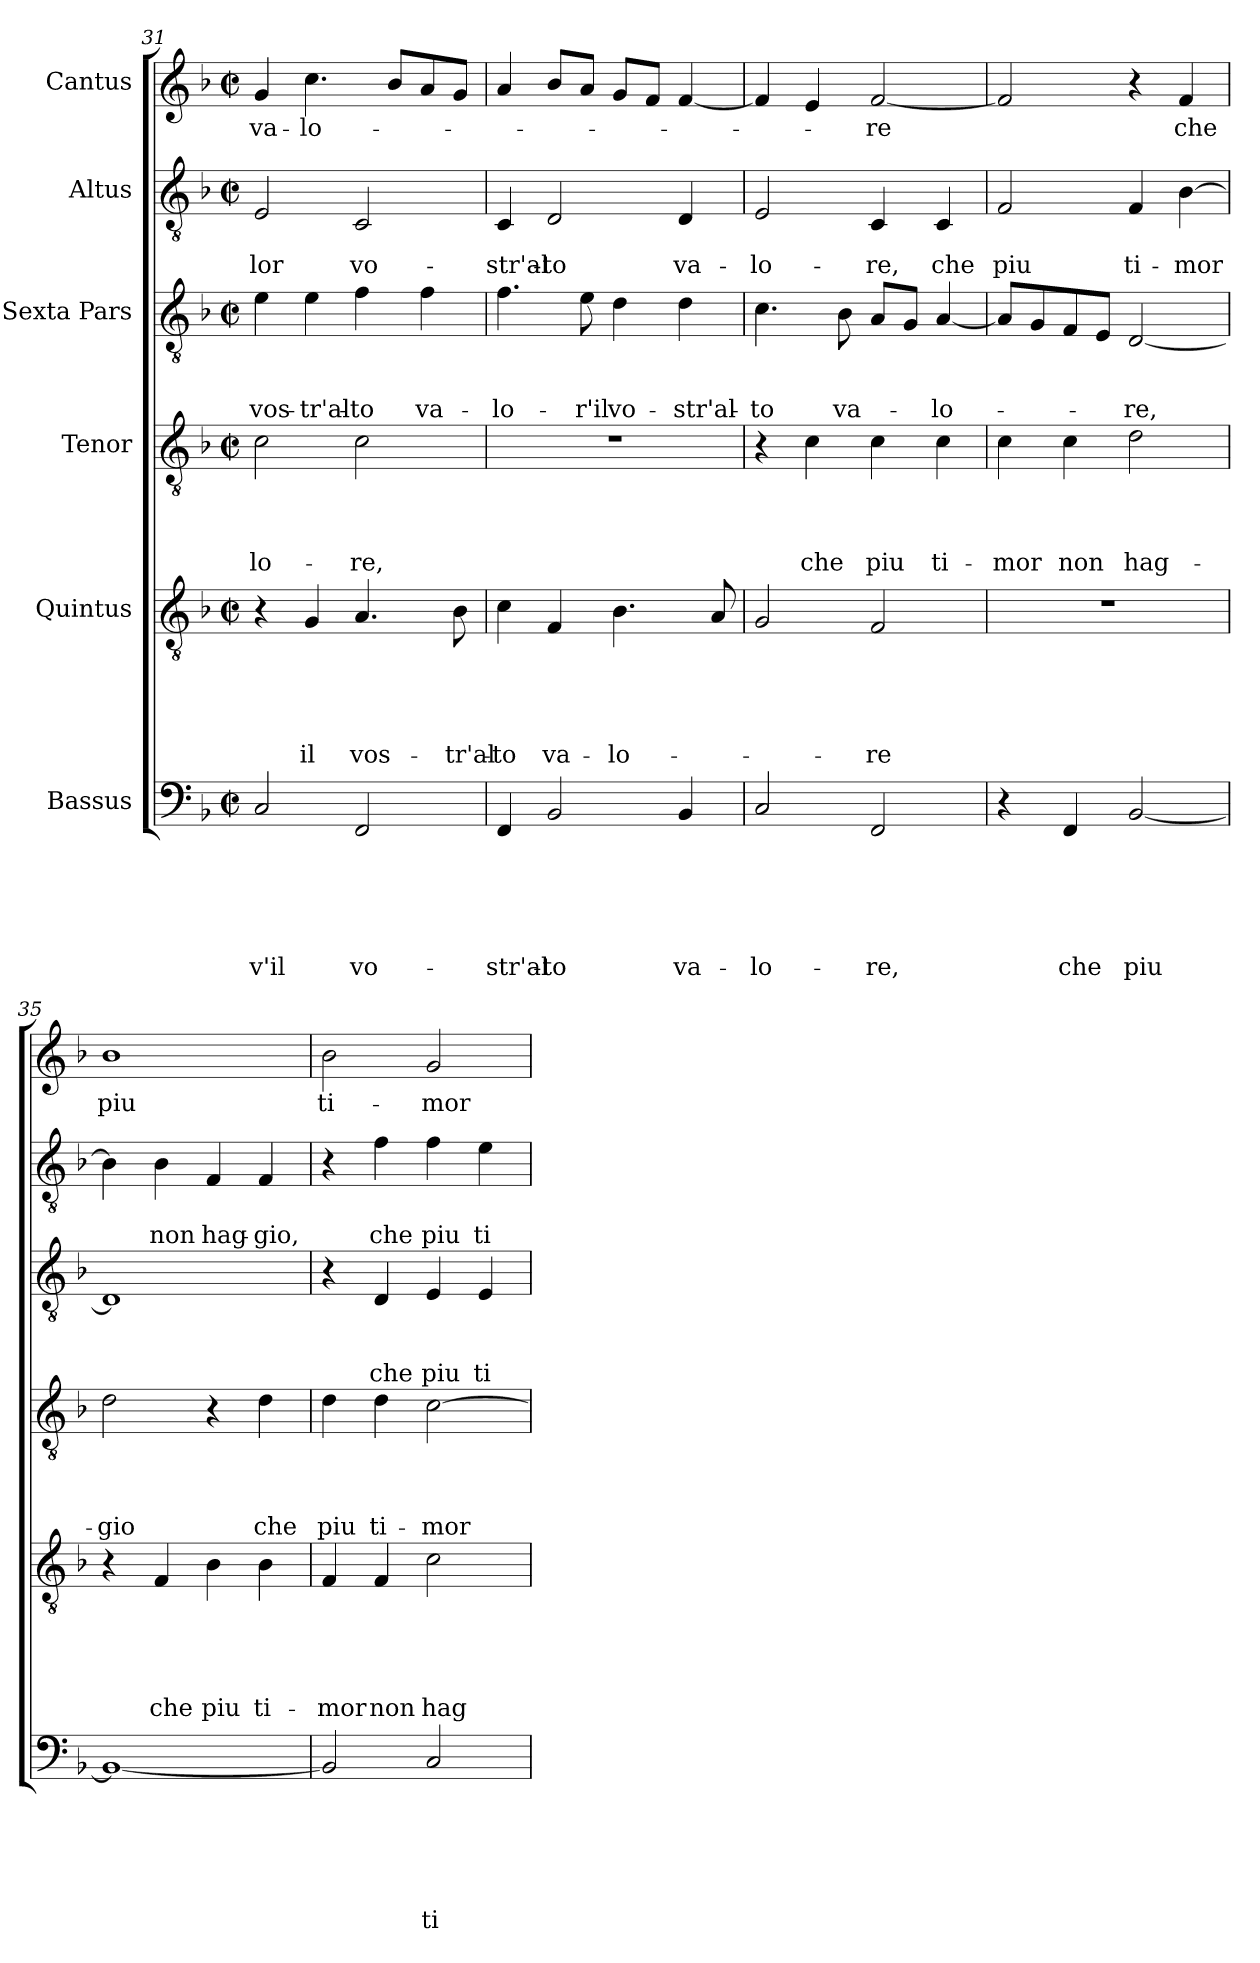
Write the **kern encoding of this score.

**kern	**text	**text	**text	**text	**text	**text	**kern	**text	**text	**text	**text	**text	**kern	**text	**text	**text	**text	**kern	**text	**text	**text	**kern	**text	**text	**kern	**text
*part6	*part6	*part6	*part6	*part6	*part6	*part6	*part5	*part5	*part5	*part5	*part5	*part5	*part4	*part4	*part4	*part4	*part4	*part3	*part3	*part3	*part3	*part2	*part2	*part2	*part1	*part1
*staff6	*staff6	*staff6	*staff6	*staff6	*staff6	*staff6	*staff5	*staff5	*staff5	*staff5	*staff5	*staff5	*staff4	*staff4	*staff4	*staff4	*staff4	*staff3	*staff3	*staff3	*staff3	*staff2	*staff2	*staff2	*staff1	*staff1
*I"Bassus	*	*	*	*	*	*	*I"Quintus	*	*	*	*	*	*I"Tenor	*	*	*	*	*I"Sexta Pars	*	*	*	*I"Altus	*	*	*I"Cantus	*
*clefF4	*	*	*	*	*	*	*clefGv2	*	*	*	*	*	*clefGv2	*	*	*	*	*clefGv2	*	*	*	*clefGv2	*	*	*clefG2	*
*k[b-]	*	*	*	*	*	*	*k[b-]	*	*	*	*	*	*k[b-]	*	*	*	*	*k[b-]	*	*	*	*k[b-]	*	*	*k[b-]	*
*F:	*	*	*	*	*	*	*F:	*	*	*	*	*	*F:	*	*	*	*	*F:	*	*	*	*F:	*	*	*F:	*
*M2/2	*	*	*	*	*	*	*M2/2	*	*	*	*	*	*M2/2	*	*	*	*	*M2/2	*	*	*	*M2/2	*	*	*M2/2	*
*met(c|)	*	*	*	*	*	*	*met(c|)	*	*	*	*	*	*met(c|)	*	*	*	*	*met(c|)	*	*	*	*met(c|)	*	*	*met(c|)	*
=31	=31	=31	=31	=31	=31	=31	=31	=31	=31	=31	=31	=31	=31	=31	=31	=31	=31	=31	=31	=31	=31	=31	=31	=31	=31	=31
2C/	.	.	.	.	.	-v'il	4r	.	.	.	.	.	2c\	.	.	.	-lo-	4e\	.	.	vos-	2E/	.	-lor	4g/	va-
.	.	.	.	.	.	.	4G/	.	.	.	.	il	.	.	.	.	.	4e\	.	.	-tr'al-	.	.	.	4.cc\	-lo-
2FF/	.	.	.	.	.	vo-	4.A/	.	.	.	.	vos-	2c\	.	.	.	-re,	4f\	.	.	-to	2C/	.	vo-	.	.
.	.	.	.	.	.	.	.	.	.	.	.	.	.	.	.	.	.	.	.	.	.	.	.	.	8b-/L	.
.	.	.	.	.	.	.	.	.	.	.	.	.	.	.	.	.	.	4f\	.	.	va-	.	.	.	8a/	.
.	.	.	.	.	.	.	8B-\	.	.	.	.	-tr'al-	.	.	.	.	.	.	.	.	.	.	.	.	8g/J	.
=32	=32	=32	=32	=32	=32	=32	=32	=32	=32	=32	=32	=32	=32	=32	=32	=32	=32	=32	=32	=32	=32	=32	=32	=32	=32	=32
4FF/	.	.	.	.	.	-str'al-	4c\	.	.	.	.	-to	1r	.	.	.	.	4.f\	.	.	-lo-	4C/	.	-str'al-	4a/	.
2BB-/	.	.	.	.	.	-to	4F/	.	.	.	.	va-	.	.	.	.	.	.	.	.	.	2D/	.	-to	8b-/L	.
.	.	.	.	.	.	.	.	.	.	.	.	.	.	.	.	.	.	8e\	.	.	-r'il	.	.	.	8a/J	.
.	.	.	.	.	.	.	4.B-\	.	.	.	.	-lo-	.	.	.	.	.	4d\	.	.	vo-	.	.	.	8g/L	.
.	.	.	.	.	.	.	.	.	.	.	.	.	.	.	.	.	.	.	.	.	.	.	.	.	8f/J	.
4BB-/	.	.	.	.	.	va-	.	.	.	.	.	.	.	.	.	.	.	4d\	.	.	-str'al-	4D/	.	va-	[4f/	.
.	.	.	.	.	.	.	8A/	.	.	.	.	.	.	.	.	.	.	.	.	.	.	.	.	.	.	.
!!LO:PB:g=z
=33	=33	=33	=33	=33	=33	=33	=33	=33	=33	=33	=33	=33	=33	=33	=33	=33	=33	=33	=33	=33	=33	=33	=33	=33	=33	=33
2C/	.	.	.	.	.	-lo-	2G/	.	.	.	.	.	4r	.	.	.	.	4.c\	.	.	-to	2E/	.	-lo-	4f/]	.
.	.	.	.	.	.	.	.	.	.	.	.	.	4c\	.	.	.	che	.	.	.	.	.	.	.	4e/	.
.	.	.	.	.	.	.	.	.	.	.	.	.	.	.	.	.	.	8B-\	.	.	va-	.	.	.	.	.
2FF/	.	.	.	.	.	-re,	2F/	.	.	.	.	-re	4c\	.	.	.	piu	8A/L	.	.	.	4C/	.	-re,	[2f/	-re
.	.	.	.	.	.	.	.	.	.	.	.	.	.	.	.	.	.	8G/J	.	.	.	.	.	.	.	.
.	.	.	.	.	.	.	.	.	.	.	.	.	4c\	.	.	.	ti-	[4A/	.	.	-lo-	4C/	.	che	.	.
=34	=34	=34	=34	=34	=34	=34	=34	=34	=34	=34	=34	=34	=34	=34	=34	=34	=34	=34	=34	=34	=34	=34	=34	=34	=34	=34
4r	.	.	.	.	.	.	1r	.	.	.	.	.	4c\	.	.	.	-mor	8A/L]	.	.	.	2F/	.	piu	2f/]	.
.	.	.	.	.	.	.	.	.	.	.	.	.	.	.	.	.	.	8G/	.	.	.	.	.	.	.	.
4FF/	.	.	.	.	.	che	.	.	.	.	.	.	4c\	.	.	.	non	8F/	.	.	.	.	.	.	.	.
.	.	.	.	.	.	.	.	.	.	.	.	.	.	.	.	.	.	8E/J	.	.	.	.	.	.	.	.
[2BB-/	.	.	.	.	.	piu	.	.	.	.	.	.	2d\	.	.	.	hag-	[2D/	.	.	-re,	4F/	.	ti-	4r	.
.	.	.	.	.	.	.	.	.	.	.	.	.	.	.	.	.	.	.	.	.	.	[4B-\	.	-mor	4f/	che
=35	=35	=35	=35	=35	=35	=35	=35	=35	=35	=35	=35	=35	=35	=35	=35	=35	=35	=35	=35	=35	=35	=35	=35	=35	=35	=35
1BB-_	.	.	.	.	.	.	4r	.	.	.	.	.	2d\	.	.	.	-gio	1D]	.	.	.	4B-\]	.	.	1b-	piu
.	.	.	.	.	.	.	4F/	.	.	.	.	che	.	.	.	.	.	.	.	.	.	4B-\	.	non	.	.
.	.	.	.	.	.	.	4B-\	.	.	.	.	piu	4r	.	.	.	.	.	.	.	.	4F/	.	hag-	.	.
.	.	.	.	.	.	.	4B-\	.	.	.	.	ti-	4d\	.	.	.	che	.	.	.	.	4F/	.	-gio,	.	.
=36	=36	=36	=36	=36	=36	=36	=36	=36	=36	=36	=36	=36	=36	=36	=36	=36	=36	=36	=36	=36	=36	=36	=36	=36	=36	=36
2BB-/]	.	.	.	.	.	.	4F/	.	.	.	.	-mor	4d\	.	.	.	piu	4r	.	.	.	4r	.	.	2b-\	ti-
.	.	.	.	.	.	.	4F/	.	.	.	.	non	4d\	.	.	.	ti-	4D/	.	.	che	4f\	.	che	.	.
2C/	.	.	.	.	.	ti-	2c\	.	.	.	.	hag-	[2c\	.	.	.	-mor	4E/	.	.	piu	4f\	.	piu	2g/	-mor
.	.	.	.	.	.	.	.	.	.	.	.	.	.	.	.	.	.	4E/	.	.	ti-	4e\	.	ti-	.	.
=	=	=	=	=	=	=	=	=	=	=	=	=	=	=	=	=	=	=	=	=	=	=	=	=	=	=
*-	*-	*-	*-	*-	*-	*-	*-	*-	*-	*-	*-	*-	*-	*-	*-	*-	*-	*-	*-	*-	*-	*-	*-	*-	*-	*-
